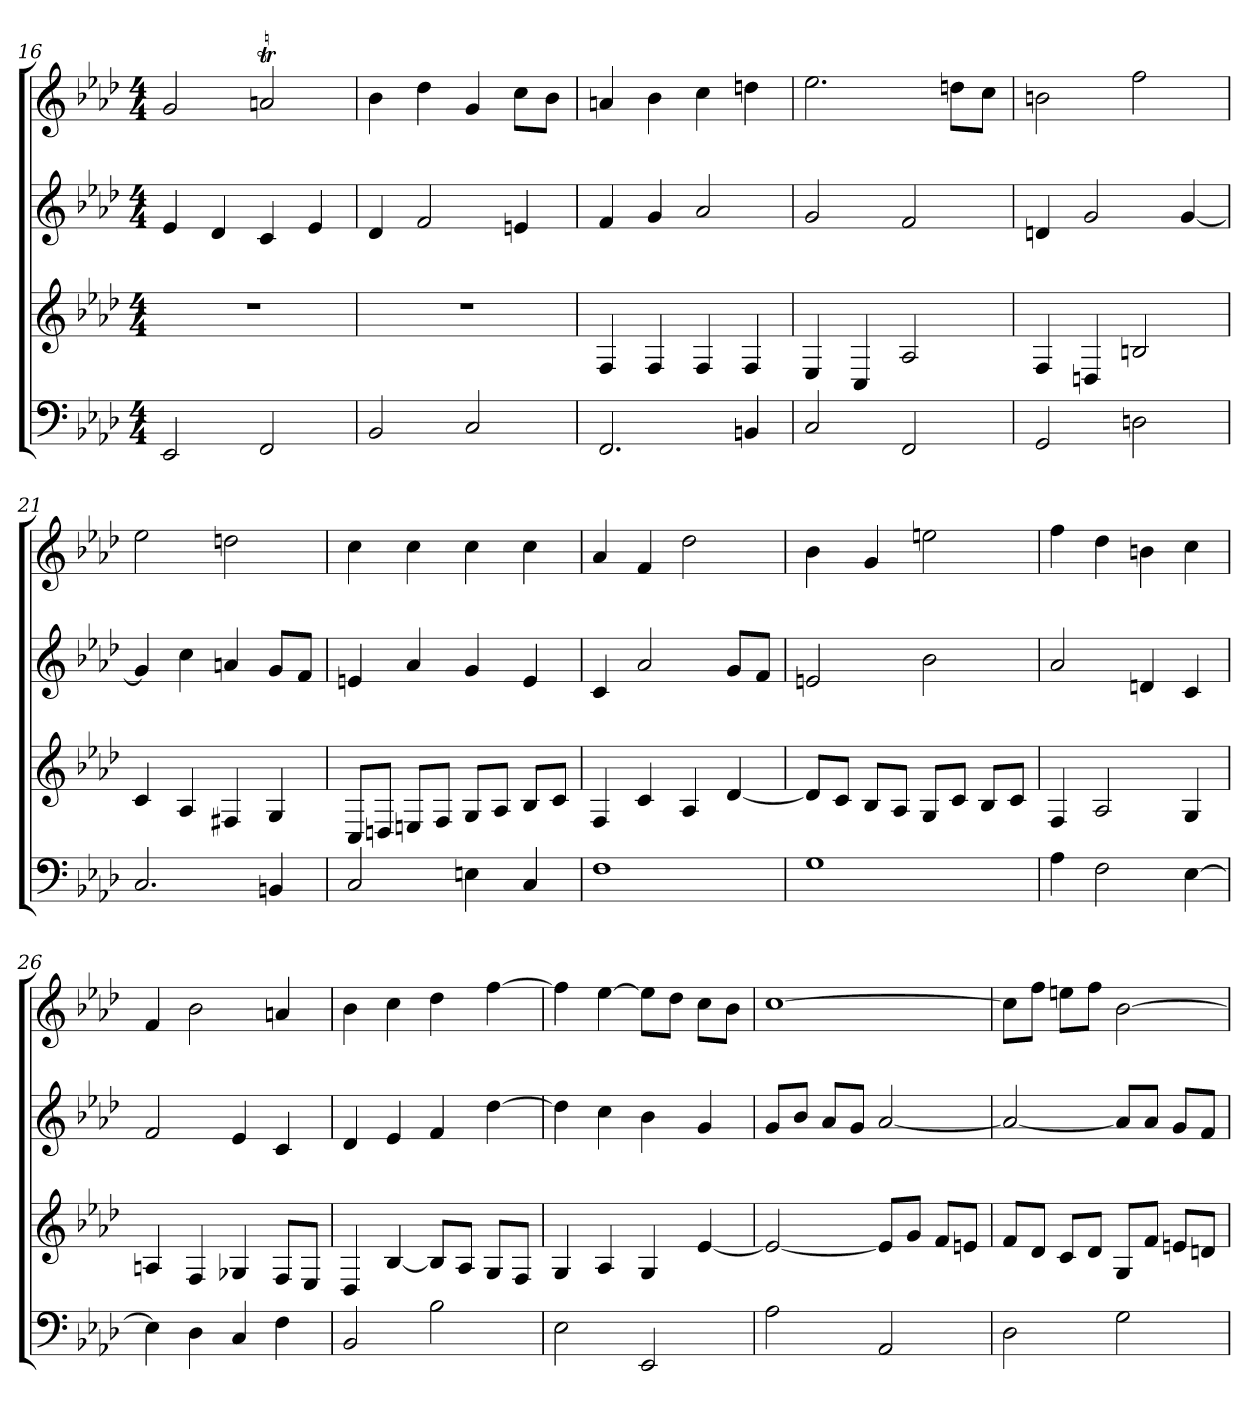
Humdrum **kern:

**kern	**kern	**kern	**kern
*part4	*part3	*part2	*part1
*staff4	*staff3	*staff2	*staff1
*k[b-e-a-d-]	*k[b-e-a-d-]	*k[b-e-a-d-]	*k[b-e-a-d-]
*M4/4	*M4/4	*M4/4	*M4/4
=16	=16	=16	=16
2EE-	1r	4e-	2g
.	.	4d-	.
2FF	.	4c	2anT
.	.	4e-	.
=17	=17	=17	=17
2BB-	1r	4d-	4b-
.	.	2f	4dd-
2C	.	.	4g
.	.	4en	8ccL
.	.	.	8b-J
=18	=18	=18	=18
2.FF	4F	4f	4an
.	4F	4g	4b-
.	4F	2a-	4cc
4BBn	4F	.	4ddn
=19	=19	=19	=19
2C	4E-	2g	2.ee-
.	4C	.	.
2FF	2A-	2f	.
.	.	.	8ddnL
.	.	.	8ccJ
=20	=20	=20	=20
2GG	4F	4dn	2bn
.	4Dn	2g	.
2Dn	2Bn	.	2ff
.	.	[4g	.
=21	=21	=21	=21
2.C	4c	4g]	2ee-
.	4A-	4cc	.
.	4F#X	4an	2ddn
4BBn	4G	8gL	.
.	.	8fJ	.
=22	=22	=22	=22
2C	8CL	4en	4cc
.	8DnJ	.	.
.	8EnL	4a-	4cc
.	8FJ	.	.
4En	8GL	4g	4cc
.	8A-J	.	.
4C	8B-L	4e	4cc
.	8cJ	.	.
=23	=23	=23	=23
1F	4F	4c	4a-
.	4c	2a-	4f
.	4A-	.	2dd-
.	[4d-	8gL	.
.	.	8fJ	.
=24	=24	=24	=24
1G	8d-L]	2en	4b-
.	8cJ	.	.
.	8B-L	.	4g
.	8A-J	.	.
.	8GL	2b-	2een
.	8cJ	.	.
.	8B-L	.	.
.	8cJ	.	.
=25	=25	=25	=25
4A-	4F	2a-	4ff
2F	2A-	.	4dd-
.	.	4dn	4bn
[4E-	4G	4c	4cc
=26	=26	=26	=26
4E-]	4An	2f	4f
4D-	4F	.	2b-
4C	4G-X	4e-	.
4F	8FL	4c	4an
.	8E-J	.	.
=27	=27	=27	=27
2BB-	4D-	4d-	4b-
.	[4B-	4e-	4cc
2B-	8B-L]	4f	4dd-
.	8A-J	.	.
.	8GL	[4dd-	[4ff
.	8FJ	.	.
=28	=28	=28	=28
2E-	4G	4dd-]	4ff]
.	4A-	4cc	[4ee-
2EE-	4G	4b-	8ee-L]
.	.	.	8dd-J
.	[4e-	4g	8ccL
.	.	.	8b-J
=29	=29	=29	=29
2A-	2e-_	8gL	[1cc
.	.	8b-J	.
.	.	8a-L	.
.	.	8gJ	.
2AA-	8e-L]	[2a-	.
.	8gJ	.	.
.	8fL	.	.
.	8enJ	.	.
=30	=30	=30	=30
2D-	8fL	2a-_	8ccL]
.	8d-J	.	8ffJ
.	8cL	.	8eenL
.	8d-J	.	8ffJ
2G	8GL	8a-L]	[2b-
.	8fJ	8a-J	.
.	8enL	8gL	.
.	8dnJ	8fJ	.
=	=	=	=
*-	*-	*-	*-
